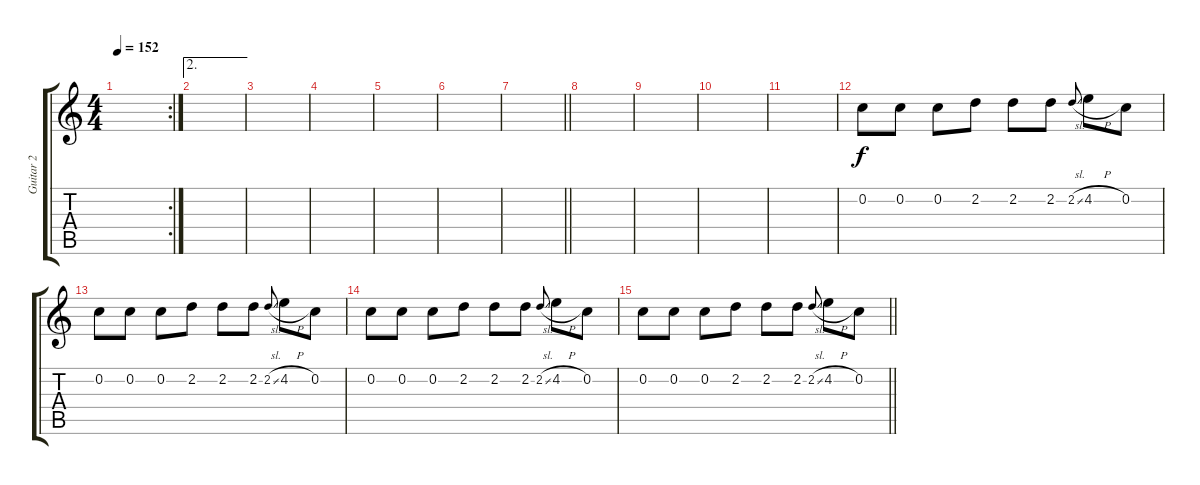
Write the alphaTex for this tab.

\track ("Guitar 2" "Guitar 2") {instrument overdrivenguitar}
\staff {score tabs}
\tuning (E4 C4 G3 C3 G2 C2) {hide}
\rc 2
\ts (4 4)
\tempo 152
\clef g2
\ks c
|
\ae 2
|
|
|
|
|
\barLineRight lightlight
|
|
|
|
|
0.2.8 0.2.8 0.2.8 2.2.8 2.2.8 2.2.8 2.2{sl}.8{gr onbeat} 4.2{h}.8 0.2.8 |
0.2.8 0.2.8 0.2.8 2.2.8 2.2.8 2.2.8 2.2{sl}.8{gr onbeat} 4.2{h}.8 0.2.8 |
0.2.8 0.2.8 0.2.8 2.2.8 2.2.8 2.2.8 2.2{sl}.8{gr onbeat} 4.2{h}.8 0.2.8 |
\barLineRight lightlight
0.2.8 0.2.8 0.2.8 2.2.8 2.2.8 2.2.8 2.2{sl}.8{gr onbeat} 4.2{h}.8 0.2.8
